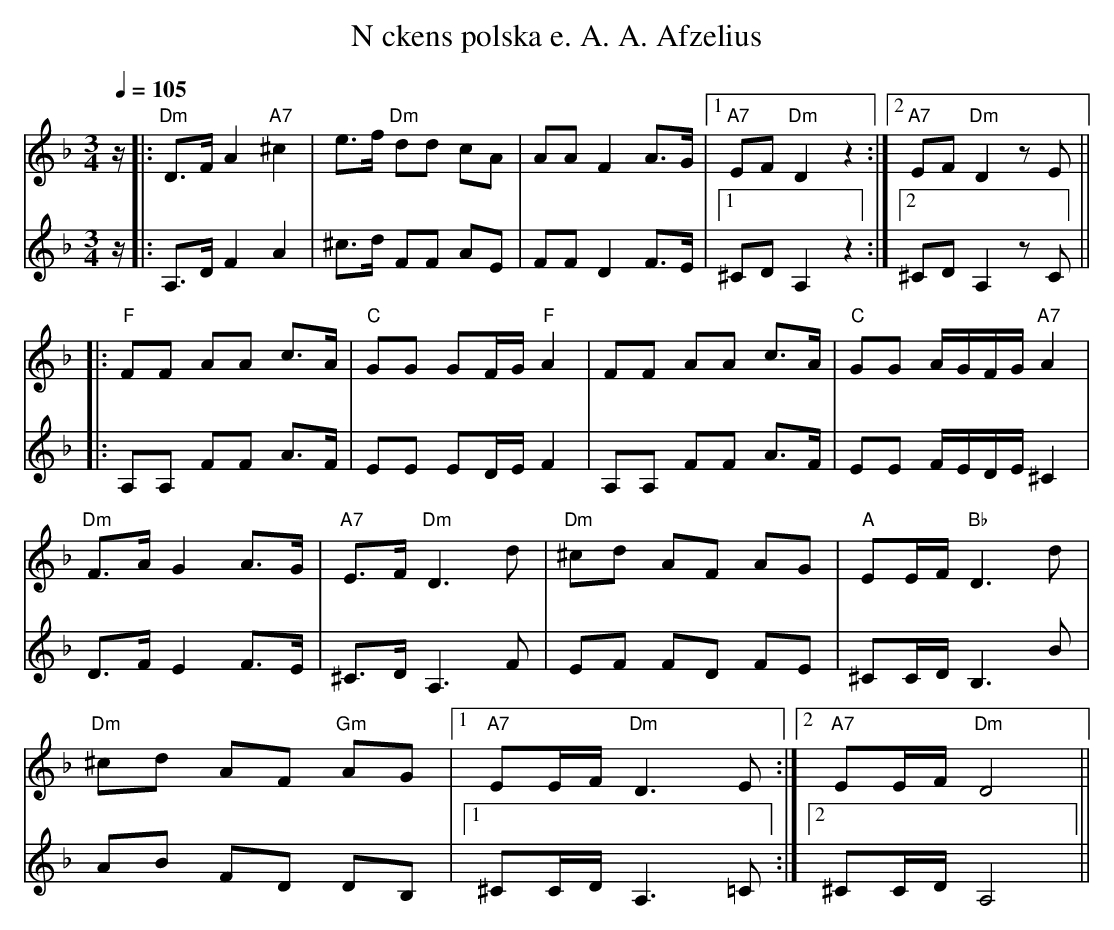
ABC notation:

X:1
T:N ckens polska e. A. A. Afzelius
M:3/4
L:1/16
Q:1/4=105
V:1 clef=treble
V:2 clef=treble
K:Dm
[V:1]z|:"Dm"D3F A4 "A7"^c4| e3f "Dm"d2d2 c2A2| A2A2 F4 A3G|1"A7"E2F2 "Dm"D4 z4 :|2"A7"E2F2 "Dm"D4 z2E2 ||
[V:2]z[I:repbra = 0]|:A,3D F4 A4| ^c3d F2F2 A2E2|F2F2 D4 F3E|1^C2D2 A,4 z4 :|2^C2D2 A,4 z2C2||
[V:1]|:"F"F2F2 A2A2 c3A|"C"G2G2 G2FG "F"A4 |F2F2 A2A2 c3A|"C"G2G2 AGFG "A7"A4|
[V:2]|:A,2A,2 F2F2 A3F|E2E2 E2DE F4|A,2A,2 F2F2 A3F|E2E2 FEDE ^C4|
[V:1]"Dm"F3A G4 A3G |"A7"E3F "Dm"D6 d2|"Dm"^c2d2 A2F2 A2G2 |"A"E2EF "Bb"D6 d2|
[V:2]D3F E4 F3E|^C3D A,6 F2| E2F2 F2D2 F2E2|^C2CD B,6B2|
[V:1]"Dm"^c2d2 A2F2 "Gm"A2G2|1"A7"E2EF "Dm"D6 E2:|2"A7"E2EF "Dm"D8 ||
[V:2]A2B2 F2D2 D2B,2 |1 ^C2CD A,6 =C2:|2 ^C2CD A,8 ||
